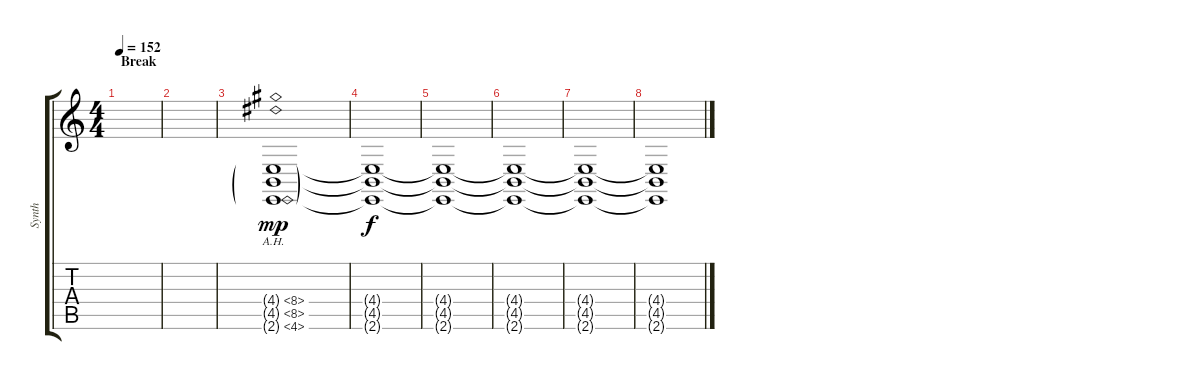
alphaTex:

\track ("Synth" "Synth") {instrument pad4choir}
\staff {score tabs}
\tuning (D4 A3 F3 C3 G2 D2) {hide}
\ts (4 4)
\section ("" "Break")
\tempo 152
\clef g2
\ks c
|
|
(4.4{ah 4 g} 4.5{ah 4 g} 2.6{ah 2 g}).1{dy mp volume 11 instrument pad4choir} |
(4.4{t} 4.5{t} 2.6{t}).1{dy f} |
(4.4{t} 4.5{t} 2.6{t}).1 |
(4.4{t} 4.5{t} 2.6{t}).1 |
(4.4{t} 4.5{t} 2.6{t}).1 |
(4.4{t} 4.5{t} 2.6{t}).1
